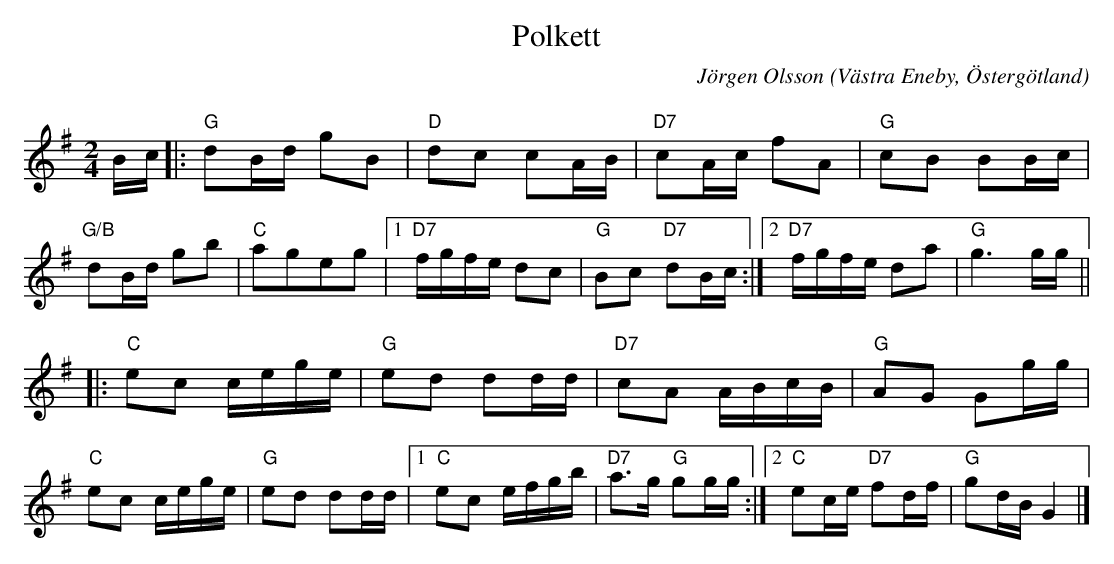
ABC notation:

X:1
T:Polkett
C:Jörgen Olsson
O:Västra Eneby, Östergötland
Q:100
M:2/4
L:1/8
K:G
B/2c/2|:"G"dB/2d/2 gB|"D"dc cA/2B/2|"D7"cA/2c/2 fA|"G"cB BB/2c/2|
"G/B"dB/2d/2 gb|"C"ageg|1"D7"f/g/f/e/ dc|"G" Bc "D7"dB/2c/2 :|2"D7"f/g/f/e/ da|"G" g3 g/2g/2 ||
|:"C"ec c/2e/2g/2e/2 |"G"ed dd/2d/2|"D7"cA A/2B/2c/2B/2|"G"AG Gg/2g/2|
"C"ec c/2e/2g/2e/2 |"G"ed dd/2d/2|1"C"ec e/2f/2g/2b/2|"D7"a>g "G"gg/2g/2 :|2"C"ec/2e/2 "D7"fd/2f/2|"G"gd/2B/2 G2 |]
